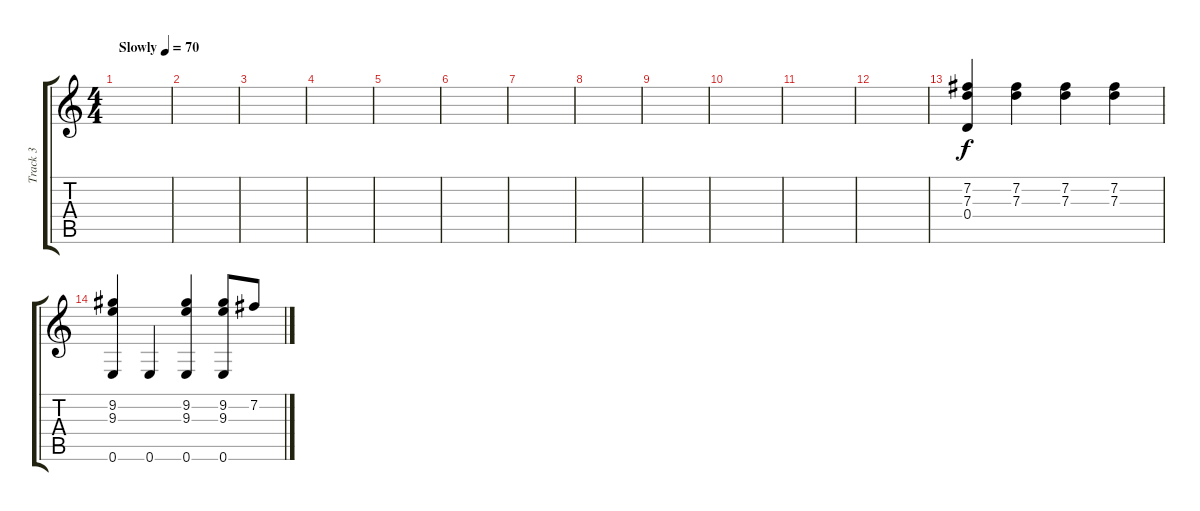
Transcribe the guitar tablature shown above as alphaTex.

\track ("Track 3" "Track 3") {instrument electricguitarclean}
\staff {score tabs}
\tuning (E4 B3 G3 D3 A2 E2) {hide}
\ts (4 4)
\tempo (70 "Slowly")
\clef g2
\ks c
|
|
|
|
|
|
|
|
|
|
|
|
(7.2 7.3 0.4).4 (7.2 7.3).4 (7.2 7.3).4 (7.2 7.3).4 |
(9.2 9.3 0.6).4 0.6.4 (9.2 9.3 0.6).4 (9.2 9.3 0.6).8 7.2.8
